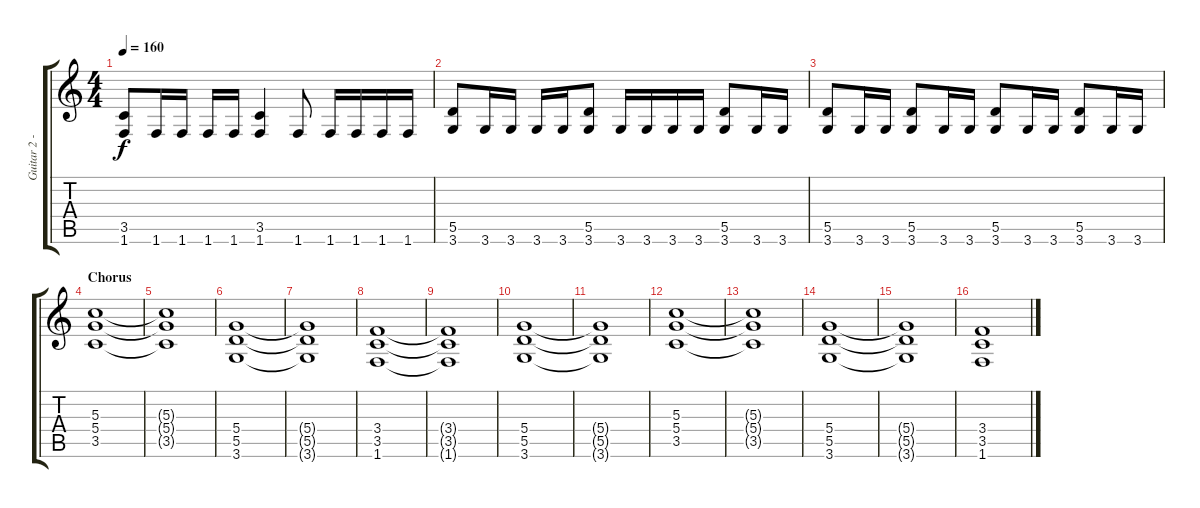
\track ("Guitar 2 - BG" "Guitar 2 -") {instrument overdrivenguitar}
\staff {score tabs}
\tuning (E4 B3 G3 D3 A2 E2) {hide}
\ts (4 4)
\tempo 160
\clef g2
\ks c
(3.5 1.6).8{dy f} 1.6.16 1.6.16 1.6.16 1.6.16 (3.5 1.6).4 1.6.8 1.6.16 1.6.16 1.6.16 1.6.16 |
(5.5 3.6).8 3.6.16 3.6.16 3.6.16 3.6.16 (5.5 3.6).8 3.6.16 3.6.16 3.6.16 3.6.16 (5.5 3.6).8 3.6.16 3.6.16 |
(5.5 3.6).8 3.6.16 3.6.16 (5.5 3.6).8 3.6.16 3.6.16 (5.5 3.6).8 3.6.16 3.6.16 (5.5 3.6).8 3.6.16 3.6.16 |
\section ("" "Chorus")
(5.3 5.4 3.5).1 |
(5.3{t} 5.4{t} 3.5{t}).1 |
(5.4 5.5 3.6).1 |
(5.4{t} 5.5{t} 3.6{t}).1 |
(3.4 3.5 1.6).1 |
(3.4{t} 3.5{t} 1.6{t}).1 |
(5.4 5.5 3.6).1 |
(5.4{t} 5.5{t} 3.6{t}).1 |
(5.3 5.4 3.5).1 |
(5.3{t} 5.4{t} 3.5{t}).1 |
(5.4 5.5 3.6).1 |
(5.4{t} 5.5{t} 3.6{t}).1 |
(3.4 3.5 1.6).1
